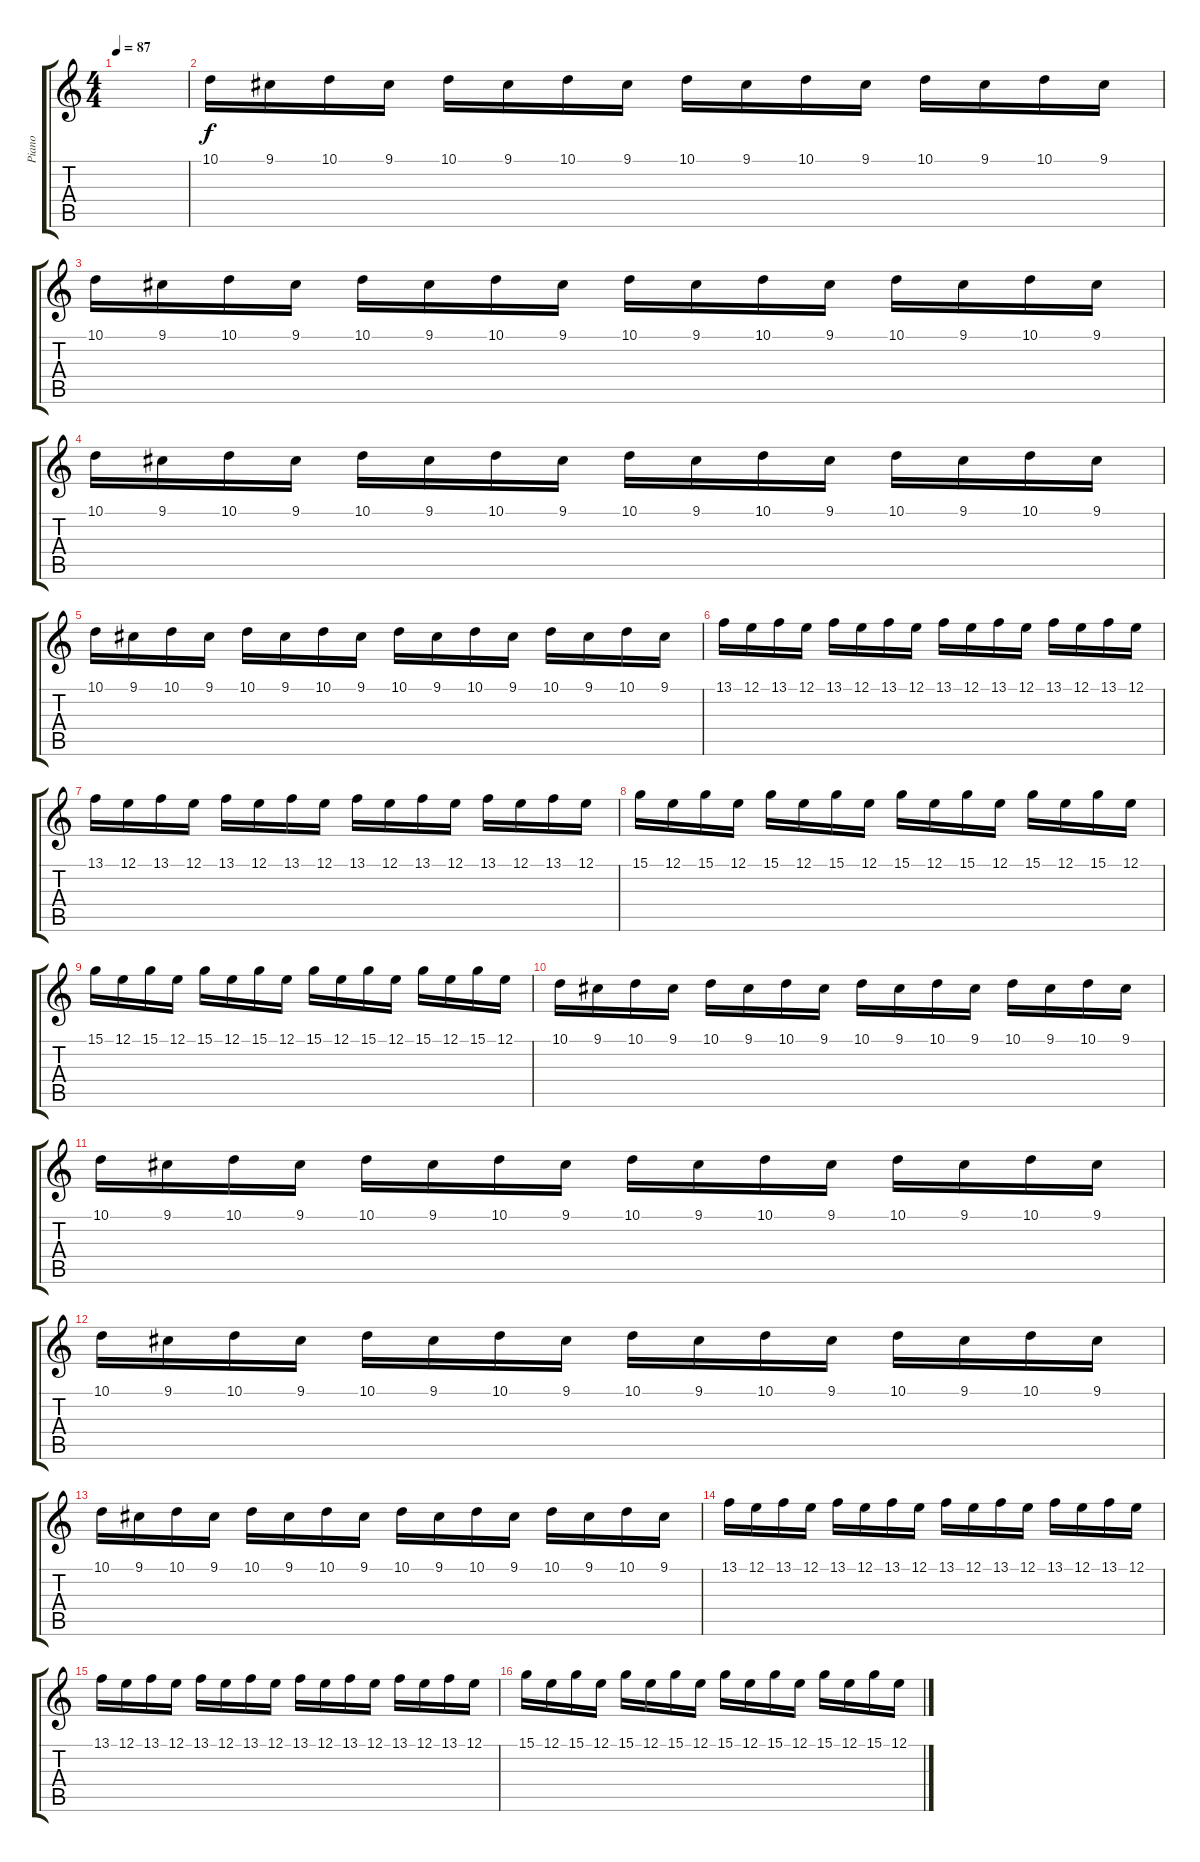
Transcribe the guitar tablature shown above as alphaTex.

\track ("Piano" "Piano") {instrument brightacousticpiano}
\staff {score tabs}
\tuning (E4 B3 G3 D3 A2 D2) {hide}
\ts (4 4)
\tempo 87
\clef g2
\ks c
|
10.1.16 9.1.16 10.1.16 9.1.16 10.1.16 9.1.16 10.1.16 9.1.16 10.1.16 9.1.16 10.1.16 9.1.16 10.1.16 9.1.16 10.1.16 9.1.16 |
10.1.16 9.1.16 10.1.16 9.1.16 10.1.16 9.1.16 10.1.16 9.1.16 10.1.16 9.1.16 10.1.16 9.1.16 10.1.16 9.1.16 10.1.16 9.1.16 |
10.1.16 9.1.16 10.1.16 9.1.16 10.1.16 9.1.16 10.1.16 9.1.16 10.1.16 9.1.16 10.1.16 9.1.16 10.1.16 9.1.16 10.1.16 9.1.16 |
10.1.16 9.1.16 10.1.16 9.1.16 10.1.16 9.1.16 10.1.16 9.1.16 10.1.16 9.1.16 10.1.16 9.1.16 10.1.16 9.1.16 10.1.16 9.1.16 |
13.1.16 12.1.16 13.1.16 12.1.16 13.1.16 12.1.16 13.1.16 12.1.16 13.1.16 12.1.16 13.1.16 12.1.16 13.1.16 12.1.16 13.1.16 12.1.16 |
13.1.16 12.1.16 13.1.16 12.1.16 13.1.16 12.1.16 13.1.16 12.1.16 13.1.16 12.1.16 13.1.16 12.1.16 13.1.16 12.1.16 13.1.16 12.1.16 |
15.1.16 12.1.16 15.1.16 12.1.16 15.1.16 12.1.16 15.1.16 12.1.16 15.1.16 12.1.16 15.1.16 12.1.16 15.1.16 12.1.16 15.1.16 12.1.16 |
15.1.16 12.1.16 15.1.16 12.1.16 15.1.16 12.1.16 15.1.16 12.1.16 15.1.16 12.1.16 15.1.16 12.1.16 15.1.16 12.1.16 15.1.16 12.1.16 |
10.1.16 9.1.16 10.1.16 9.1.16 10.1.16 9.1.16 10.1.16 9.1.16 10.1.16 9.1.16 10.1.16 9.1.16 10.1.16 9.1.16 10.1.16 9.1.16 |
10.1.16 9.1.16 10.1.16 9.1.16 10.1.16 9.1.16 10.1.16 9.1.16 10.1.16 9.1.16 10.1.16 9.1.16 10.1.16 9.1.16 10.1.16 9.1.16 |
10.1.16 9.1.16 10.1.16 9.1.16 10.1.16 9.1.16 10.1.16 9.1.16 10.1.16 9.1.16 10.1.16 9.1.16 10.1.16 9.1.16 10.1.16 9.1.16 |
10.1.16 9.1.16 10.1.16 9.1.16 10.1.16 9.1.16 10.1.16 9.1.16 10.1.16 9.1.16 10.1.16 9.1.16 10.1.16 9.1.16 10.1.16 9.1.16 |
13.1.16 12.1.16 13.1.16 12.1.16 13.1.16 12.1.16 13.1.16 12.1.16 13.1.16 12.1.16 13.1.16 12.1.16 13.1.16 12.1.16 13.1.16 12.1.16 |
13.1.16 12.1.16 13.1.16 12.1.16 13.1.16 12.1.16 13.1.16 12.1.16 13.1.16 12.1.16 13.1.16 12.1.16 13.1.16 12.1.16 13.1.16 12.1.16 |
15.1.16 12.1.16 15.1.16 12.1.16 15.1.16 12.1.16 15.1.16 12.1.16 15.1.16 12.1.16 15.1.16 12.1.16 15.1.16 12.1.16 15.1.16 12.1.16
